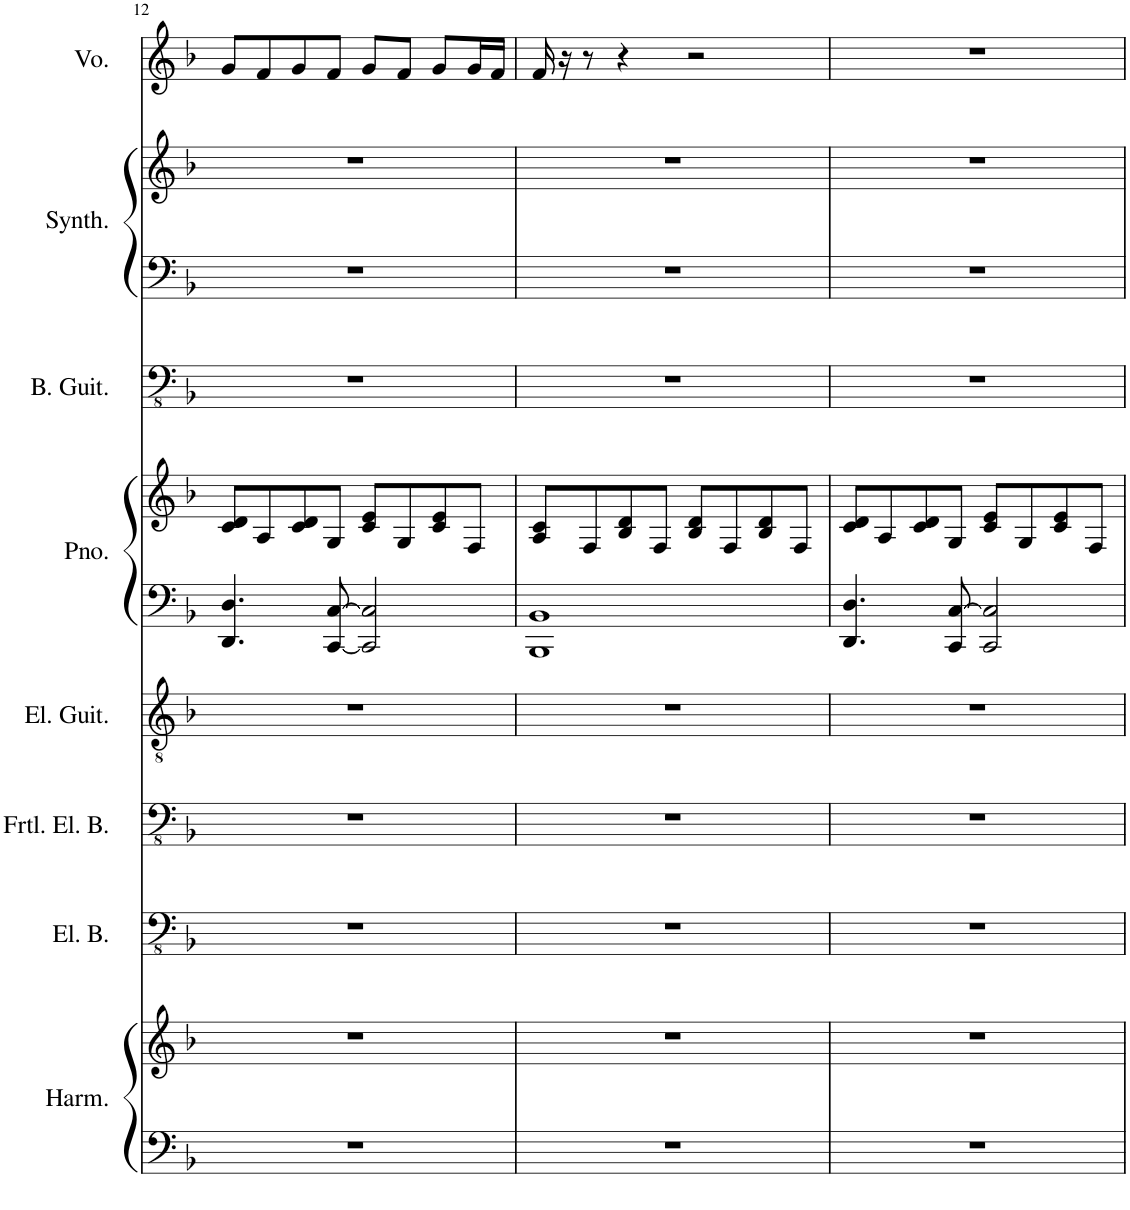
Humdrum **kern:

**kern	**kern	**kern	**kern	**kern	**kern	**kern	**kern	**kern	**kern	**kern
*part8	*part8	*part7	*part6	*part5	*part4	*part4	*part3	*part2	*part2	*part1
*staff11	*staff10	*staff9	*staff8	*staff7	*staff6	*staff5	*staff4	*staff3	*staff2	*staff1
*I"Harmonium	*	*I"Electric Bass	*I"Fretless Electric Bass	*I"Electric Guitar	*I"Piano	*	*I"Bass Guitar	*I"Keyboard Synthesizer	*	*I"Voice
*I'Harm.	*	*I'El. B.	*I'Frtl. El. B.	*I'El. Guit.	*I'Pno.	*	*I'B. Guit.	*I'Synth.	*	*I'Vo.
!!LO:PB:g=z
*clefF4	*clefG2	*clefFv4	*clefFv4	*clefGv2	*clefF4	*clefG2	*clefFv4	*clefF4	*clefG2	*clefG2
*k[b-]	*k[b-]	*k[b-]	*k[b-]	*k[b-]	*k[b-]	*k[b-]	*k[b-]	*k[b-]	*k[b-]	*k[b-]
*M4/4	*M4/4	*M4/4	*M4/4	*M4/4	*M4/4	*M4/4	*M4/4	*M4/4	*M4/4	*M4/4
=12	=12	=12	=12	=12	=12	=12	=12	=12	=12	=12
1r	1r	1r	1r	1r	4.DD/ 4.D/	8c/ 8d/L	1r	1r	1r	8g/L
.	.	.	.	.	.	8A/	.	.	.	8f/
.	.	.	.	.	.	8c/ 8d/	.	.	.	8g/
.	.	.	.	.	[8CC/ [8C/	8G/J	.	.	.	8f/J
.	.	.	.	.	2CC/] 2C/]	8c/ 8e/L	.	.	.	8g/L
.	.	.	.	.	.	8G/	.	.	.	8f/J
.	.	.	.	.	.	8c/ 8e/	.	.	.	8g/L
.	.	.	.	.	.	8F/J	.	.	.	16g/L
.	.	.	.	.	.	.	.	.	.	16f/JJ
=13	=13	=13	=13	=13	=13	=13	=13	=13	=13	=13
1r	1r	1r	1r	1r	1BBB- 1BB-	8A/ 8c/L	1r	1r	1r	16f/
.	.	.	.	.	.	.	.	.	.	16r
.	.	.	.	.	.	8F/	.	.	.	8r
.	.	.	.	.	.	8B-/ 8d/	.	.	.	4r
.	.	.	.	.	.	8F/J	.	.	.	.
.	.	.	.	.	.	8B-/ 8d/L	.	.	.	2r
.	.	.	.	.	.	8F/	.	.	.	.
.	.	.	.	.	.	8B-/ 8d/	.	.	.	.
.	.	.	.	.	.	8F/J	.	.	.	.
=14	=14	=14	=14	=14	=14	=14	=14	=14	=14	=14
1r	1r	1r	1r	1r	4.DD/ 4.D/	8c/ 8d/L	1r	1r	1r	1r
.	.	.	.	.	.	8A/	.	.	.	.
.	.	.	.	.	.	8c/ 8d/	.	.	.	.
.	.	.	.	.	8CC/ [8C/	8G/J	.	.	.	.
.	.	.	.	.	2CC/ 2C/]	8c/ 8e/L	.	.	.	.
.	.	.	.	.	.	8G/	.	.	.	.
.	.	.	.	.	.	8c/ 8e/	.	.	.	.
.	.	.	.	.	.	8F/J	.	.	.	.
=	=	=	=	=	=	=	=	=	=	=
*-	*-	*-	*-	*-	*-	*-	*-	*-	*-	*-
